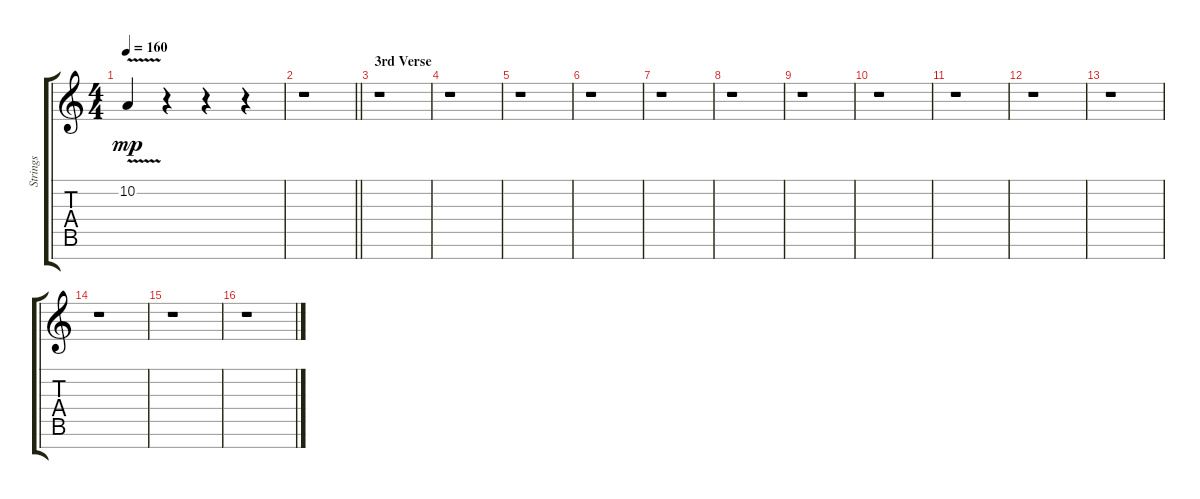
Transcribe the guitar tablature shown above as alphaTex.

\track ("Strings" "Strings") {instrument stringensemble1}
\staff {score tabs}
\tuning (E4 B3 G3 D3 A2 E2 B1) {hide}
\ts (4 4)
\tempo 160
\clef g2
\ks c
10.2{v}.4{dy mp} r.4 r.4 r.4 |
\barLineRight lightlight
r.1 |
\section ("" "3rd Verse")
r.1 |
r.1 |
r.1 |
r.1 |
r.1 |
r.1 |
r.1 |
r.1 |
r.1 |
r.1 |
r.1 |
r.1 |
r.1 |
r.1
